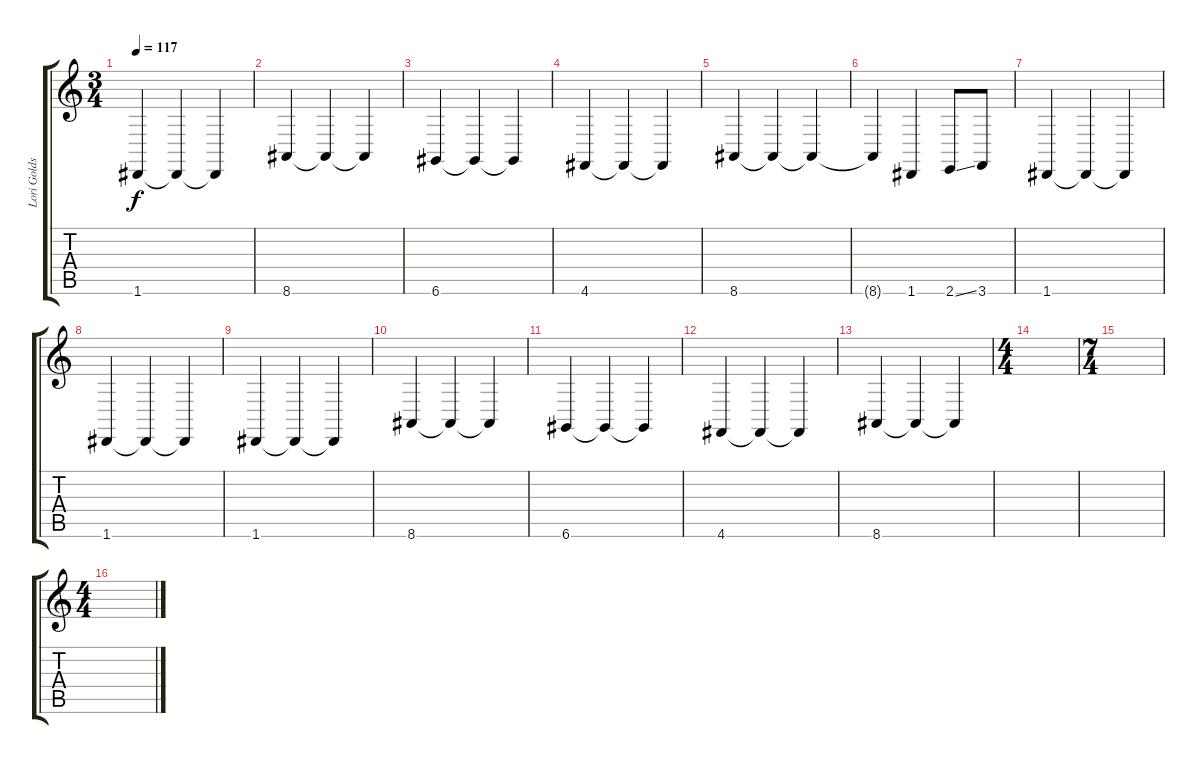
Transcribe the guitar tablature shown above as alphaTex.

\track ("Lori Goldston-Cello" "Lori Golds") {instrument cello}
\staff {score tabs}
\tuning (E4 B3 G3 D3 A2 D2) {hide}
\ts (3 4)
\tempo 117
\clef g2
\ks c
1.6.4{dy f} 1.6{t}.4 1.6{t}.4 |
8.6.4 8.6{t}.4 8.6{t}.4 |
6.6.4 6.6{t}.4 6.6{t}.4 |
4.6.4 4.6{t}.4 4.6{t}.4 |
8.6.4 8.6{t}.4 8.6{t}.4 |
8.6{t}.4 1.6.4 2.6{ss}.8 3.6.8 |
1.6.4 1.6{t}.4 1.6{t}.4 |
1.6.4 1.6{t}.4 1.6{t}.4 |
1.6.4 1.6{t}.4 1.6{t}.4 |
8.6.4 8.6{t}.4 8.6{t}.4 |
6.6.4 6.6{t}.4 6.6{t}.4 |
4.6.4 4.6{t}.4 4.6{t}.4 |
8.6.4 8.6{t}.4 8.6{t}.4 |
\ts (4 4)
|
\ts (7 4)
|
\ts (4 4)
